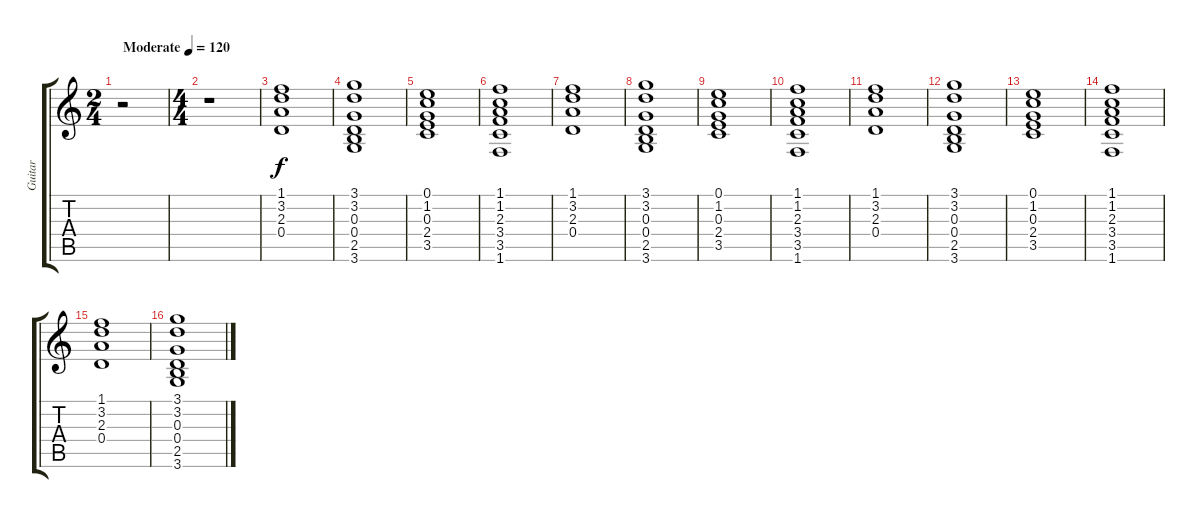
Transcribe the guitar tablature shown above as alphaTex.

\track ("Guitar" "Guitar") {instrument acousticguitarsteel}
\staff {score tabs}
\tuning (E4 B3 G3 D3 A2 E2) {hide}
\ts (2 4)
\tempo (120 "Moderate")
\clef g2
\ks c
r.2{dy f instrument acousticguitarsteel} |
\ts (4 4)
r.1 |
(1.1 3.2 2.3 0.4).1 |
(3.1 3.2 0.3 0.4 2.5 3.6).1 |
(0.1 1.2 0.3 2.4 3.5).1 |
(1.1 1.2 2.3 3.4 3.5 1.6).1 |
(1.1 3.2 2.3 0.4).1 |
(3.1 3.2 0.3 0.4 2.5 3.6).1 |
(0.1 1.2 0.3 2.4 3.5).1 |
(1.1 1.2 2.3 3.4 3.5 1.6).1 |
(1.1 3.2 2.3 0.4).1 |
(3.1 3.2 0.3 0.4 2.5 3.6).1 |
(0.1 1.2 0.3 2.4 3.5).1 |
(1.1 1.2 2.3 3.4 3.5 1.6).1 |
(1.1 3.2 2.3 0.4).1 |
(3.1 3.2 0.3 0.4 2.5 3.6).1
